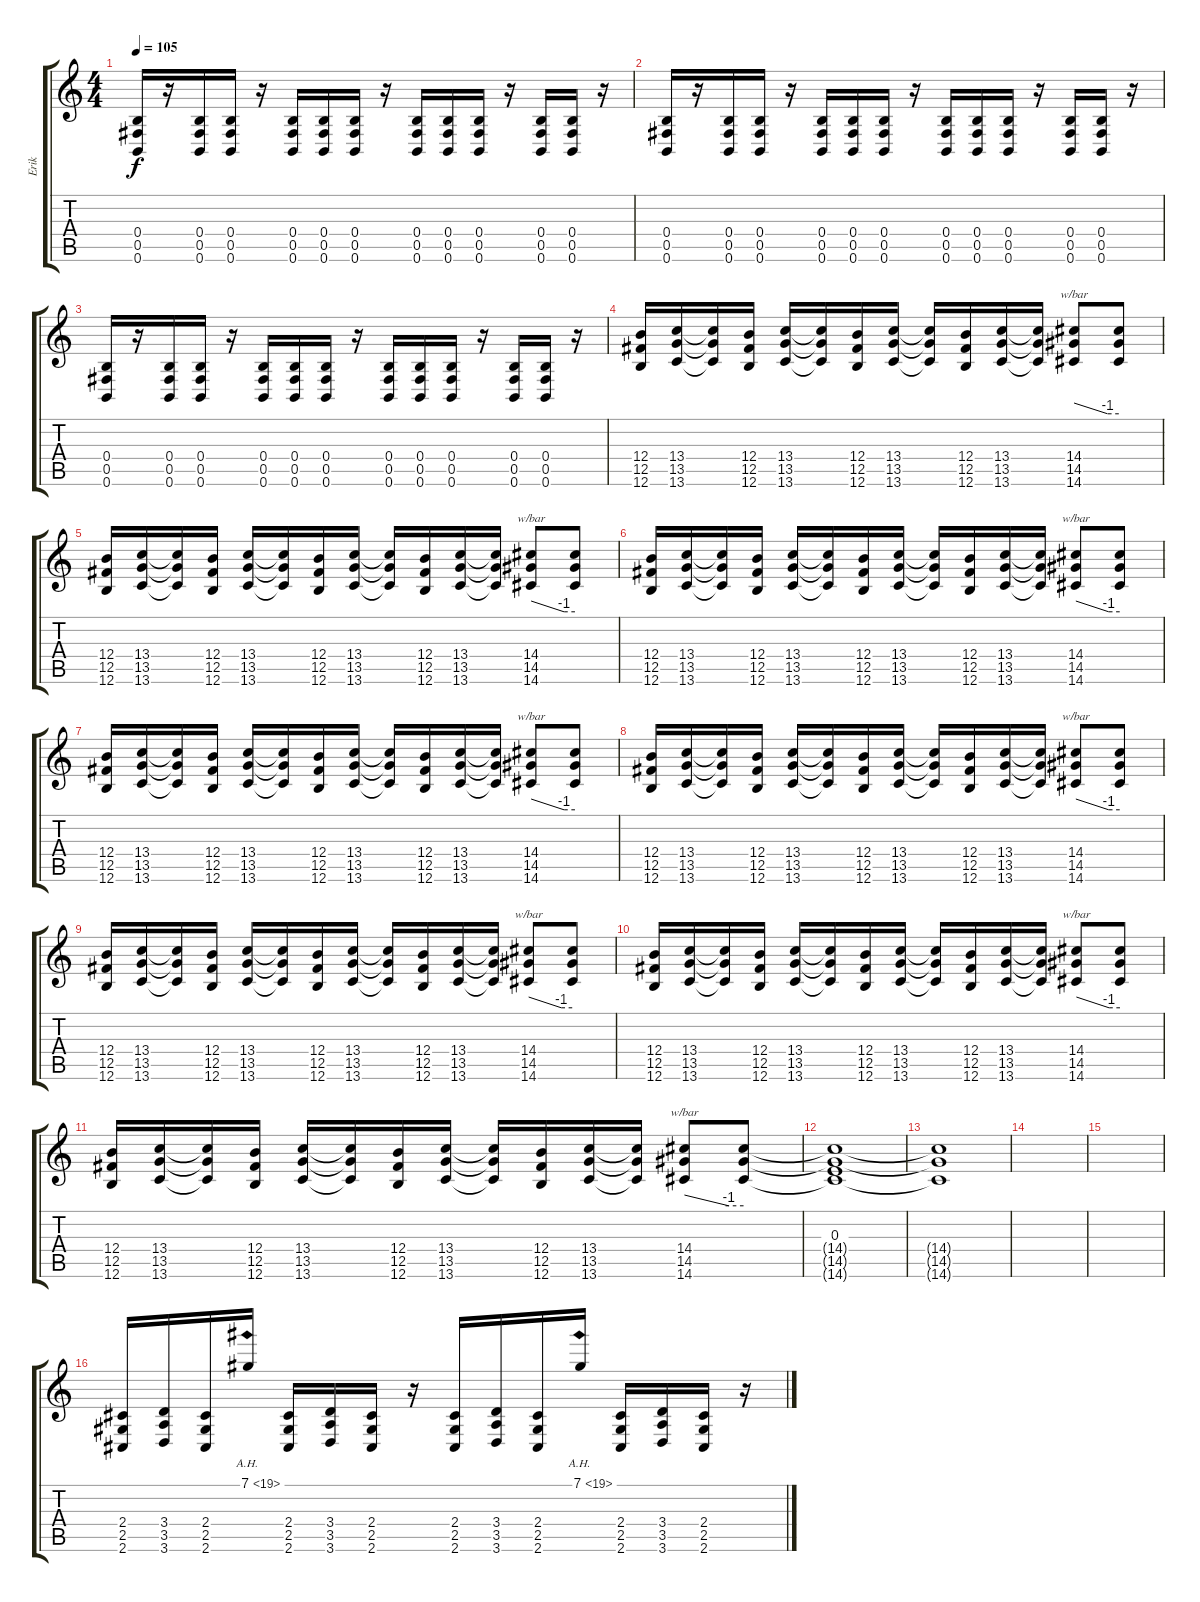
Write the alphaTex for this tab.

\track ("Erik" "Erik") {instrument distortionguitar}
\staff {score tabs}
\tuning (Db4 Ab3 E3 B2 Gb2 B1) {hide}
\ts (4 4)
\tempo 105
\clef g2
\ks c
(0.4 0.5 0.6).16{dy f} r.16 (0.4 0.5 0.6).16 (0.4 0.5 0.6).16 r.16 (0.4 0.5 0.6).16 (0.4 0.5 0.6).16 (0.4 0.5 0.6).16 r.16 (0.4 0.5 0.6).16 (0.4 0.5 0.6).16 (0.4 0.5 0.6).16 r.16 (0.4 0.5 0.6).16 (0.4 0.5 0.6).16 r.16 |
(0.4 0.5 0.6).16 r.16 (0.4 0.5 0.6).16 (0.4 0.5 0.6).16 r.16 (0.4 0.5 0.6).16 (0.4 0.5 0.6).16 (0.4 0.5 0.6).16 r.16 (0.4 0.5 0.6).16 (0.4 0.5 0.6).16 (0.4 0.5 0.6).16 r.16 (0.4 0.5 0.6).16 (0.4 0.5 0.6).16 r.16 |
(0.4 0.5 0.6).16 r.16 (0.4 0.5 0.6).16 (0.4 0.5 0.6).16 r.16 (0.4 0.5 0.6).16 (0.4 0.5 0.6).16 (0.4 0.5 0.6).16 r.16 (0.4 0.5 0.6).16 (0.4 0.5 0.6).16 (0.4 0.5 0.6).16 r.16 (0.4 0.5 0.6).16 (0.4 0.5 0.6).16 r.16 |
(12.4 12.5 12.6).16 (13.4 13.5 13.6).16 (13.4{t} 13.5{t} 13.6{t}).16 (12.4 12.5 12.6).16 (13.4 13.5 13.6).16 (13.4{t} 13.5{t} 13.6{t}).16 (12.4 12.5 12.6).16 (13.4 13.5 13.6).16 (13.4{t} 13.5{t} 13.6{t}).16 (12.4 12.5 12.6).16 (13.4 13.5 13.6).16 (13.4{t} 13.5{t} 13.6{t}).16 (14.4 14.5 14.6).8{tbe (custom default 0 0 45 -4 60 -4)} (14.4{t} 14.5{t} 14.6{t}).8 |
(12.4 12.5 12.6).16 (13.4 13.5 13.6).16 (13.4{t} 13.5{t} 13.6{t}).16 (12.4 12.5 12.6).16 (13.4 13.5 13.6).16 (13.4{t} 13.5{t} 13.6{t}).16 (12.4 12.5 12.6).16 (13.4 13.5 13.6).16 (13.4{t} 13.5{t} 13.6{t}).16 (12.4 12.5 12.6).16 (13.4 13.5 13.6).16 (13.4{t} 13.5{t} 13.6{t}).16 (14.4 14.5 14.6).8{tbe (custom default 0 0 45 -4 60 -4)} (14.4{t} 14.5{t} 14.6{t}).8 |
(12.4 12.5 12.6).16 (13.4 13.5 13.6).16 (13.4{t} 13.5{t} 13.6{t}).16 (12.4 12.5 12.6).16 (13.4 13.5 13.6).16 (13.4{t} 13.5{t} 13.6{t}).16 (12.4 12.5 12.6).16 (13.4 13.5 13.6).16 (13.4{t} 13.5{t} 13.6{t}).16 (12.4 12.5 12.6).16 (13.4 13.5 13.6).16 (13.4{t} 13.5{t} 13.6{t}).16 (14.4 14.5 14.6).8{tbe (custom default 0 0 45 -4 60 -4)} (14.4{t} 14.5{t} 14.6{t}).8 |
(12.4 12.5 12.6).16 (13.4 13.5 13.6).16 (13.4{t} 13.5{t} 13.6{t}).16 (12.4 12.5 12.6).16 (13.4 13.5 13.6).16 (13.4{t} 13.5{t} 13.6{t}).16 (12.4 12.5 12.6).16 (13.4 13.5 13.6).16 (13.4{t} 13.5{t} 13.6{t}).16 (12.4 12.5 12.6).16 (13.4 13.5 13.6).16 (13.4{t} 13.5{t} 13.6{t}).16 (14.4 14.5 14.6).8{tbe (custom default 0 0 45 -4 60 -4)} (14.4{t} 14.5{t} 14.6{t}).8 |
(12.4 12.5 12.6).16 (13.4 13.5 13.6).16 (13.4{t} 13.5{t} 13.6{t}).16 (12.4 12.5 12.6).16 (13.4 13.5 13.6).16 (13.4{t} 13.5{t} 13.6{t}).16 (12.4 12.5 12.6).16 (13.4 13.5 13.6).16 (13.4{t} 13.5{t} 13.6{t}).16 (12.4 12.5 12.6).16 (13.4 13.5 13.6).16 (13.4{t} 13.5{t} 13.6{t}).16 (14.4 14.5 14.6).8{tbe (custom default 0 0 45 -4 60 -4)} (14.4{t} 14.5{t} 14.6{t}).8 |
(12.4 12.5 12.6).16 (13.4 13.5 13.6).16 (13.4{t} 13.5{t} 13.6{t}).16 (12.4 12.5 12.6).16 (13.4 13.5 13.6).16 (13.4{t} 13.5{t} 13.6{t}).16 (12.4 12.5 12.6).16 (13.4 13.5 13.6).16 (13.4{t} 13.5{t} 13.6{t}).16 (12.4 12.5 12.6).16 (13.4 13.5 13.6).16 (13.4{t} 13.5{t} 13.6{t}).16 (14.4 14.5 14.6).8{tbe (custom default 0 0 45 -4 60 -4)} (14.4{t} 14.5{t} 14.6{t}).8 |
(12.4 12.5 12.6).16 (13.4 13.5 13.6).16 (13.4{t} 13.5{t} 13.6{t}).16 (12.4 12.5 12.6).16 (13.4 13.5 13.6).16 (13.4{t} 13.5{t} 13.6{t}).16 (12.4 12.5 12.6).16 (13.4 13.5 13.6).16 (13.4{t} 13.5{t} 13.6{t}).16 (12.4 12.5 12.6).16 (13.4 13.5 13.6).16 (13.4{t} 13.5{t} 13.6{t}).16 (14.4 14.5 14.6).8{tbe (custom default 0 0 45 -4 60 -4)} (14.4{t} 14.5{t} 14.6{t}).8 |
(12.4 12.5 12.6).16 (13.4 13.5 13.6).16 (13.4{t} 13.5{t} 13.6{t}).16 (12.4 12.5 12.6).16 (13.4 13.5 13.6).16 (13.4{t} 13.5{t} 13.6{t}).16 (12.4 12.5 12.6).16 (13.4 13.5 13.6).16 (13.4{t} 13.5{t} 13.6{t}).16 (12.4 12.5 12.6).16 (13.4 13.5 13.6).16 (13.4{t} 13.5{t} 13.6{t}).16 (14.4 14.5 14.6).8{tbe (custom default 0 0 45 -4 60 -4)} (14.4{t} 14.5{t} 14.6{t}).8 |
(0.3 14.4{t} 14.5{t} 14.6{t}).1{volume 11} |
(14.4{t} 14.5{t} 14.6{t}).1{volume 6 instrument distortionguitar} |
|
|
(2.4 2.5 2.6).16{volume 16} (3.4 3.5 3.6).16 (2.4 2.5 2.6).16 7.1{ah 12}.16 (2.4 2.5 2.6).16 (3.4 3.5 3.6).16 (2.4 2.5 2.6).16 r.16 (2.4 2.5 2.6).16 (3.4 3.5 3.6).16 (2.4 2.5 2.6).16 7.1{ah 12}.16 (2.4 2.5 2.6).16 (3.4 3.5 3.6).16 (2.4 2.5 2.6).16 r.16
